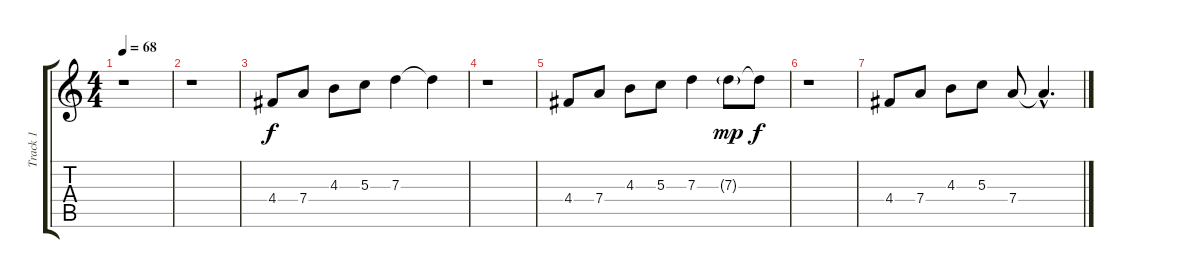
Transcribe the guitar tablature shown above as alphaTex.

\track ("Track 1" "Track 1") {instrument acousticguitarnylon}
\staff {score tabs}
\tuning (E4 B3 G3 D3 A2 E2) {hide}
\ts (4 4)
\tempo 68
\clef g2
\ks c
r.1{dy mp} |
r.1 |
4.4.8{dy f instrument acousticguitarnylon} 7.4.8 4.3.8 5.3.8 7.3.4 7.3{t}.4 |
r.1 |
4.4.8 7.4.8 4.3.8 5.3.8 7.3.4 7.3{g}.8{dy mp} 7.3{t}.8{dy f} |
r.1 |
4.4.8 7.4.8 4.3.8 5.3.8 7.4.8 7.4{hac t}.4{d}
